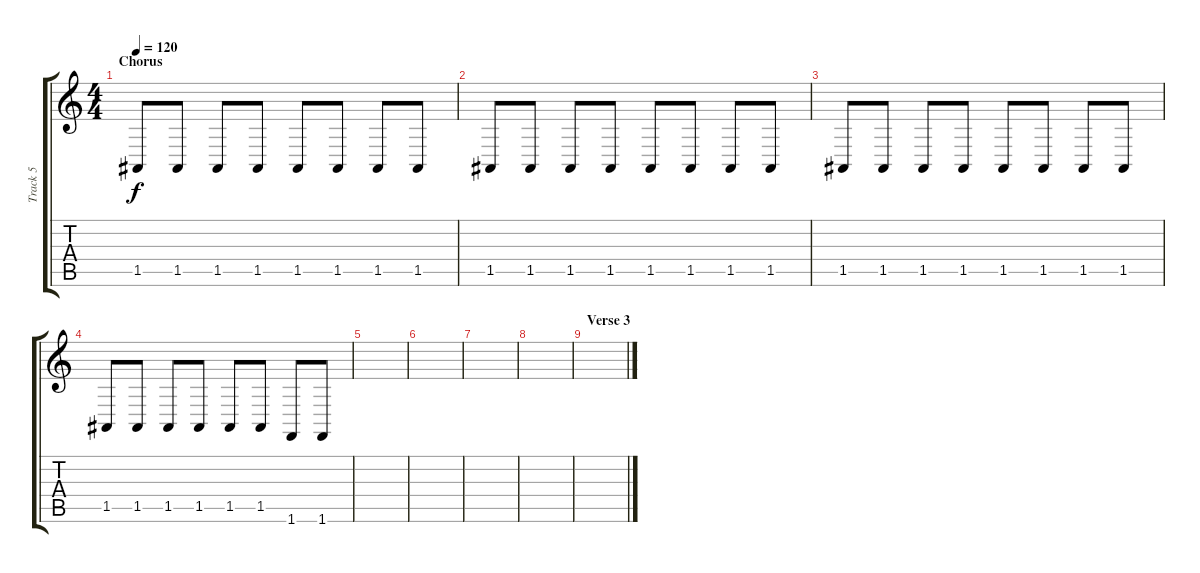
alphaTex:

\track ("Track 5" "Track 5") {instrument drawbarorgan}
\staff {score tabs}
\tuning (E4 B3 G3 D3 A2 E2) {hide}
\ts (4 4)
\section ("" "Chorus")
\tempo 120
\clef g2
\ks c
1.5.8{dy f} 1.5.8 1.5.8 1.5.8 1.5.8 1.5.8 1.5.8 1.5.8 |
1.5.8 1.5.8 1.5.8 1.5.8 1.5.8 1.5.8 1.5.8 1.5.8 |
1.5.8 1.5.8 1.5.8 1.5.8 1.5.8 1.5.8 1.5.8 1.5.8 |
1.5.8 1.5.8 1.5.8 1.5.8 1.5.8 1.5.8 1.6.8 1.6.8 |
|
|
|
|
\section ("" "Verse 3")
